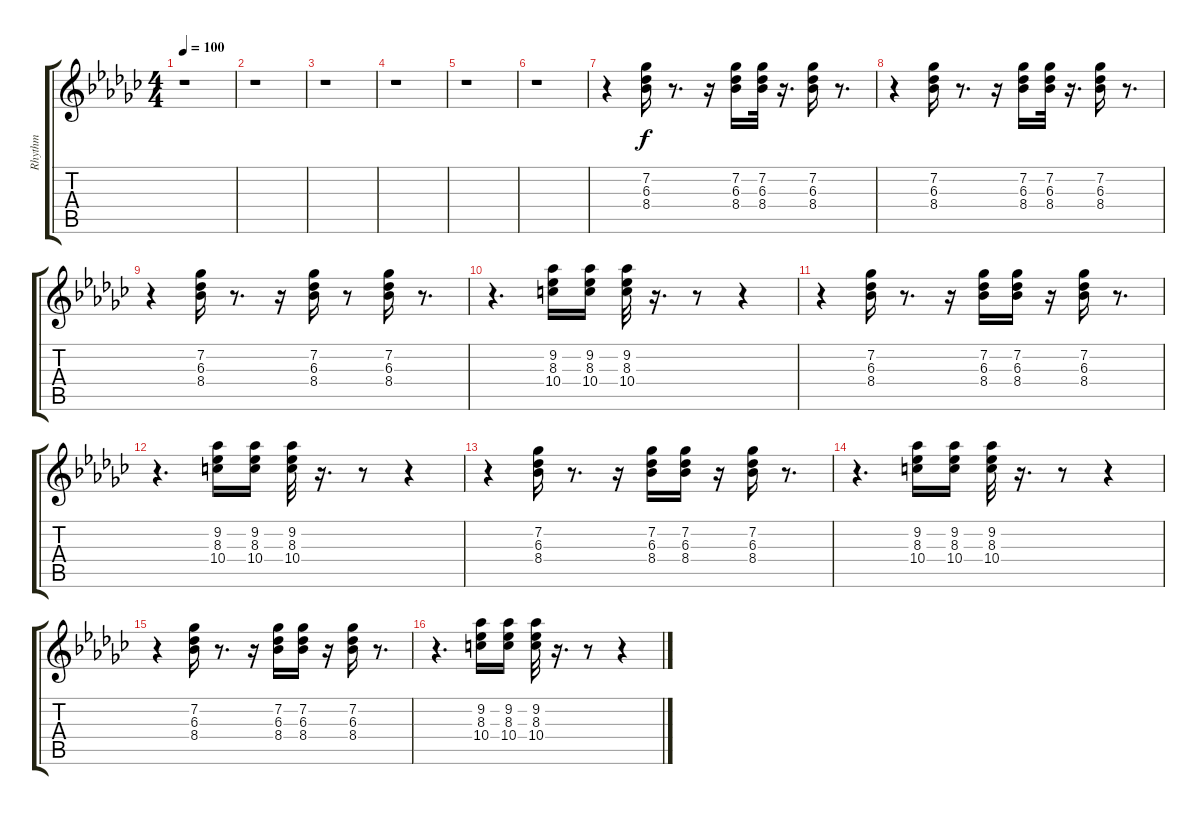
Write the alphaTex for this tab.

\track ("Rhythm " "Rhythm ") {instrument electricguitarjazz}
\staff {score tabs}
\tuning (E4 B3 G3 D3 A2 E2) {hide}
\ts (4 4)
\tempo 100
\clef g2
\ks ebminor
r.1{dy f instrument electricguitarjazz} |
r.1 |
r.1 |
r.1 |
r.1 |
r.1 |
r.4 (7.2 6.3 8.4).16 r.8{d} r.16 (7.2 6.3 8.4).16 (7.2 6.3 8.4).32 r.16{d} (7.2 6.3 8.4).16 r.8{d} |
r.4 (7.2 6.3 8.4).16 r.8{d} r.16 (7.2 6.3 8.4).16 (7.2 6.3 8.4).32 r.16{d} (7.2 6.3 8.4).16 r.8{d} |
r.4 (7.2 6.3 8.4).16 r.8{d} r.16 (7.2 6.3 8.4).16 r.8 (7.2 6.3 8.4).16 r.8{d} |
r.4{d} (9.2 8.3 10.4).16 (9.2 8.3 10.4).16 (9.2 8.3 10.4).32 r.16{d} r.8 r.4 |
r.4 (7.2 6.3 8.4).16 r.8{d} r.16 (7.2 6.3 8.4).16 (7.2 6.3 8.4).16 r.16 (7.2 6.3 8.4).16 r.8{d} |
r.4{d} (9.2 8.3 10.4).16 (9.2 8.3 10.4).16 (9.2 8.3 10.4).32 r.16{d} r.8 r.4 |
r.4 (7.2 6.3 8.4).16 r.8{d} r.16 (7.2 6.3 8.4).16 (7.2 6.3 8.4).16 r.16 (7.2 6.3 8.4).16 r.8{d} |
r.4{d} (9.2 8.3 10.4).16 (9.2 8.3 10.4).16 (9.2 8.3 10.4).32 r.16{d} r.8 r.4 |
r.4 (7.2 6.3 8.4).16 r.8{d} r.16 (7.2 6.3 8.4).16 (7.2 6.3 8.4).16 r.16 (7.2 6.3 8.4).16 r.8{d} |
r.4{d} (9.2 8.3 10.4).16 (9.2 8.3 10.4).16 (9.2 8.3 10.4).32 r.16{d} r.8 r.4
